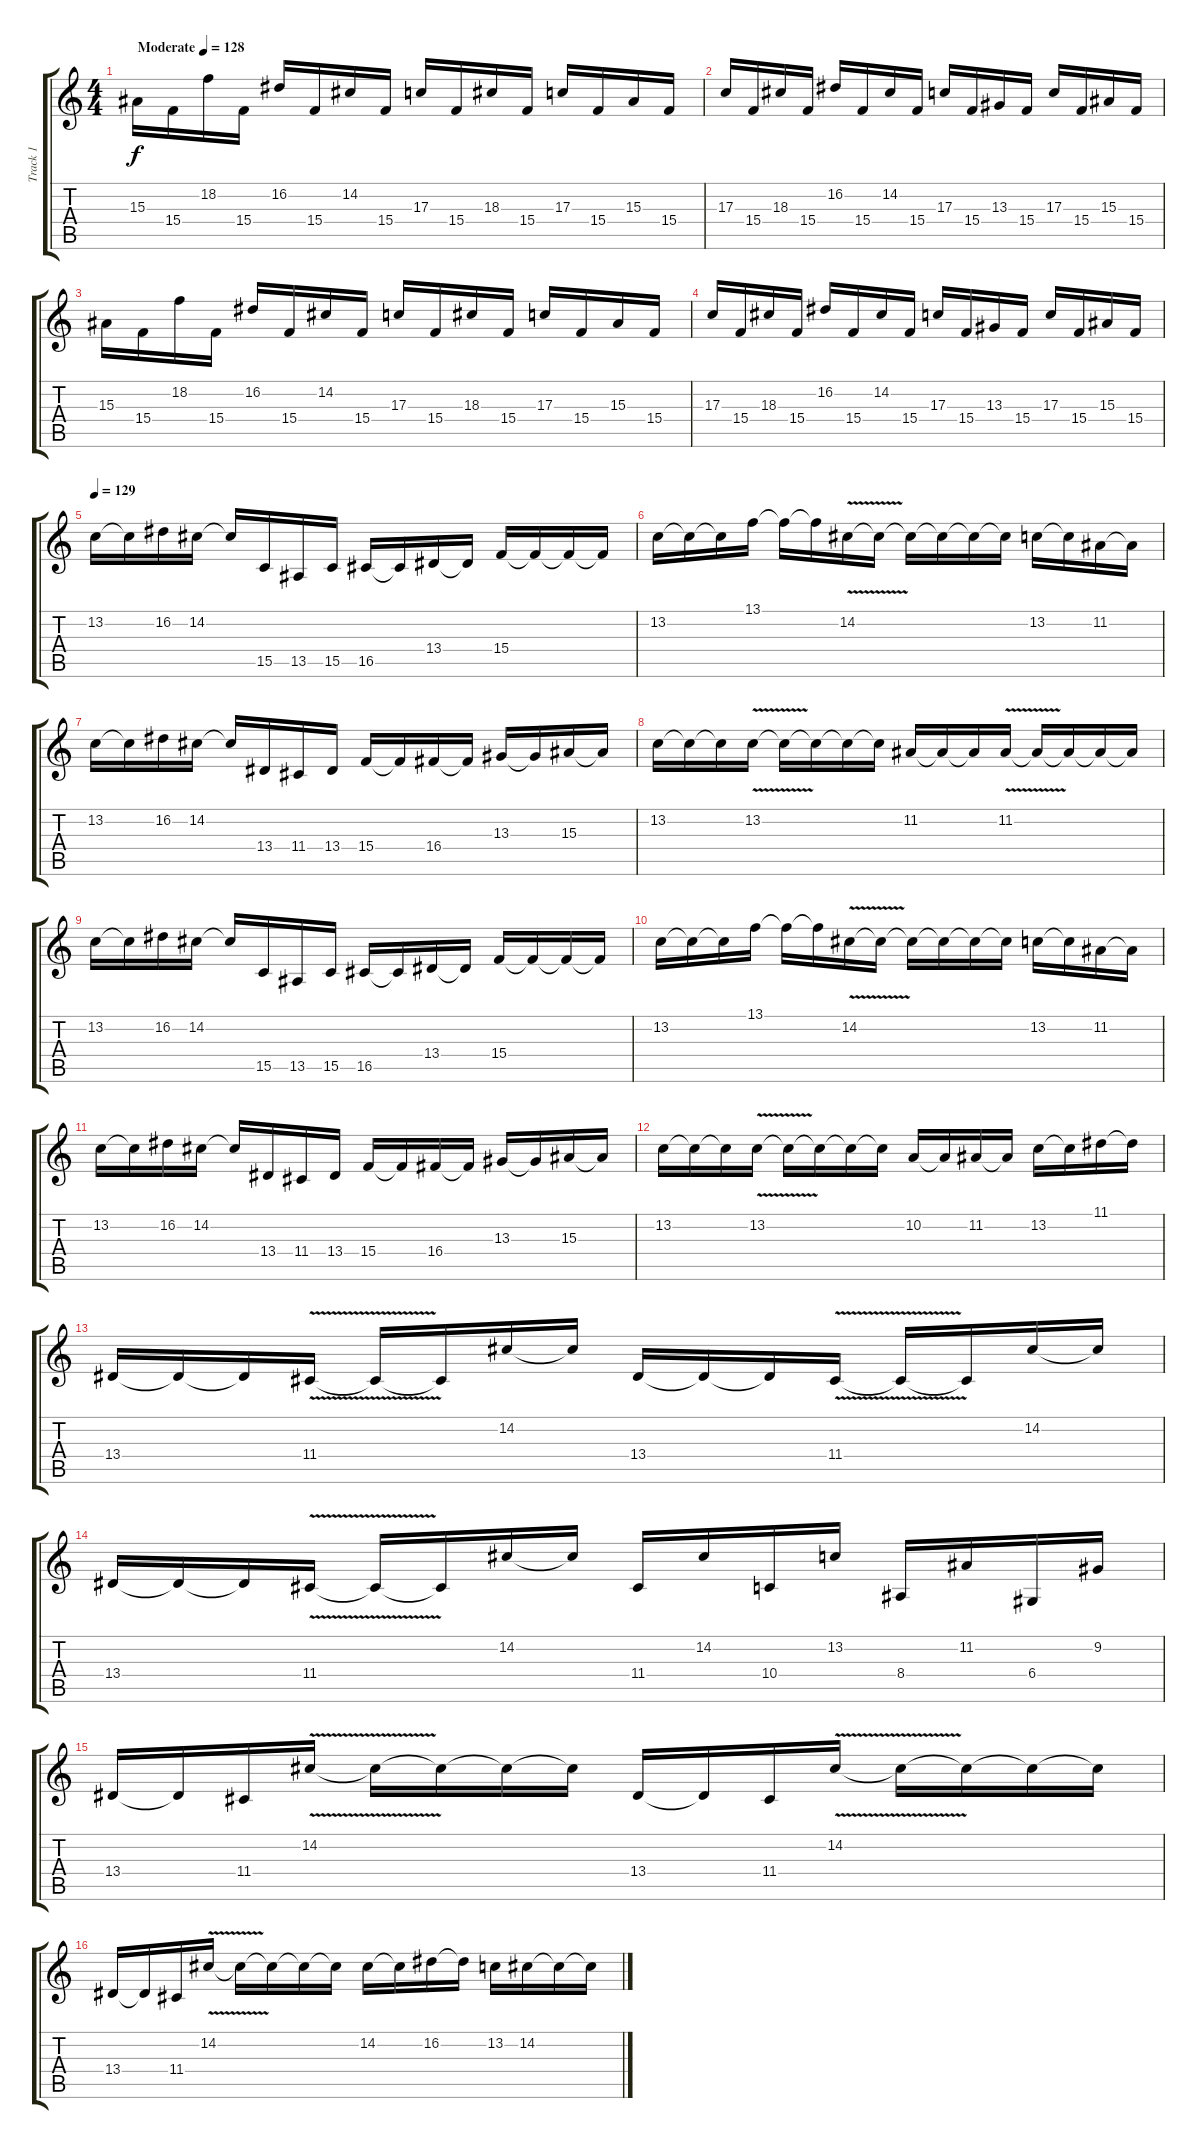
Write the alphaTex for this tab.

\track ("Track 1" "Track 1") {instrument lead5charang}
\staff {score tabs}
\tuning (E4 B3 G3 D3 A2 E2) {hide}
\ts (4 4)
\tempo (128 "Moderate")
\clef g2
\ks c
15.3.16{dy f instrument lead5charang} 15.4.16 18.2.16 15.4.16 16.2.16 15.4.16 14.2.16 15.4.16 17.3.16 15.4.16 18.3.16 15.4.16 17.3.16 15.4.16 15.3.16 15.4.16 |
17.3.16 15.4.16 18.3.16 15.4.16 16.2.16 15.4.16 14.2.16 15.4.16 17.3.16 15.4.16 13.3.16 15.4.16 17.3.16 15.4.16 15.3.16 15.4.16 |
15.3.16 15.4.16 18.2.16 15.4.16 16.2.16 15.4.16 14.2.16 15.4.16 17.3.16 15.4.16 18.3.16 15.4.16 17.3.16 15.4.16 15.3.16 15.4.16 |
17.3.16 15.4.16 18.3.16 15.4.16 16.2.16 15.4.16 14.2.16 15.4.16 17.3.16 15.4.16 13.3.16 15.4.16 17.3.16 15.4.16 15.3.16 15.4.16 |
\tempo 129
13.2.16 13.2{t}.16 16.2.16 14.2.16 14.2{t}.16 15.5.16 13.5.16 15.5.16 16.5.16 16.5{t}.16 13.4.16 13.4{t}.16 15.4.16 15.4{t}.16 15.4{t}.16 15.4{t}.16 |
13.2.16 13.2{t}.16 13.2{t}.16 13.1.16 13.1{t}.16 13.1{t}.16 14.2{v}.16 14.2{t}.16 14.2{t}.16 14.2{t}.16 14.2{t}.16 14.2{t}.16 13.2.16 13.2{t}.16 11.2.16 11.2{t}.16 |
13.2.16 13.2{t}.16 16.2.16 14.2.16 14.2{t}.16 13.4.16 11.4.16 13.4.16 15.4.16 15.4{t}.16 16.4.16 16.4{t}.16 13.3.16 13.3{t}.16 15.3.16 15.3{t}.16 |
13.2.16 13.2{t}.16 13.2{t}.16 13.2{v}.16 13.2{t}.16 13.2{t}.16 13.2{t}.16 13.2{t}.16 11.2.16 11.2{t}.16 11.2{t}.16 11.2{v}.16 11.2{t}.16 11.2{t}.16 11.2{t}.16 11.2{t}.16 |
13.2.16 13.2{t}.16 16.2.16 14.2.16 14.2{t}.16 15.5.16 13.5.16 15.5.16 16.5.16 16.5{t}.16 13.4.16 13.4{t}.16 15.4.16 15.4{t}.16 15.4{t}.16 15.4{t}.16 |
13.2.16 13.2{t}.16 13.2{t}.16 13.1.16 13.1{t}.16 13.1{t}.16 14.2{v}.16 14.2{t}.16 14.2{t}.16 14.2{t}.16 14.2{t}.16 14.2{t}.16 13.2.16 13.2{t}.16 11.2.16 11.2{t}.16 |
13.2.16 13.2{t}.16 16.2.16 14.2.16 14.2{t}.16 13.4.16 11.4.16 13.4.16 15.4.16 15.4{t}.16 16.4.16 16.4{t}.16 13.3.16 13.3{t}.16 15.3.16 15.3{t}.16 |
13.2.16 13.2{t}.16 13.2{t}.16 13.2{v}.16 13.2{t}.16 13.2{t}.16 13.2{t}.16 13.2{t}.16 10.2.16 10.2{t}.16 11.2.16 11.2{t}.16 13.2.16 13.2{t}.16 11.1.16 11.1{t}.16 |
13.4.16 13.4{t}.16 13.4{t}.16 11.4{v}.16 11.4{t}.16 11.4{t}.16 14.2.16 14.2{t}.16 13.4.16 13.4{t}.16 13.4{t}.16 11.4{v}.16 11.4{t}.16 11.4{t}.16 14.2.16 14.2{t}.16 |
13.4.16 13.4{t}.16 13.4{t}.16 11.4{v}.16 11.4{t}.16 11.4{t}.16 14.2.16 14.2{t}.16 11.4.16 14.2.16 10.4.16 13.2.16 8.4.16 11.2.16 6.4.16 9.2.16 |
13.4.16 13.4{t}.16 11.4.16 14.2{v}.16 14.2{t}.16 14.2{t}.16 14.2{t}.16 14.2{t}.16 13.4.16 13.4{t}.16 11.4.16 14.2{v}.16 14.2{t}.16 14.2{t}.16 14.2{t}.16 14.2{t}.16 |
13.4.16 13.4{t}.16 11.4.16 14.2{v}.16 14.2{t}.16 14.2{t}.16 14.2{t}.16 14.2{t}.16 14.2.16 14.2{t}.16 16.2.16 16.2{t}.16 13.2.16 14.2.16 14.2{t}.16 14.2{t}.16
